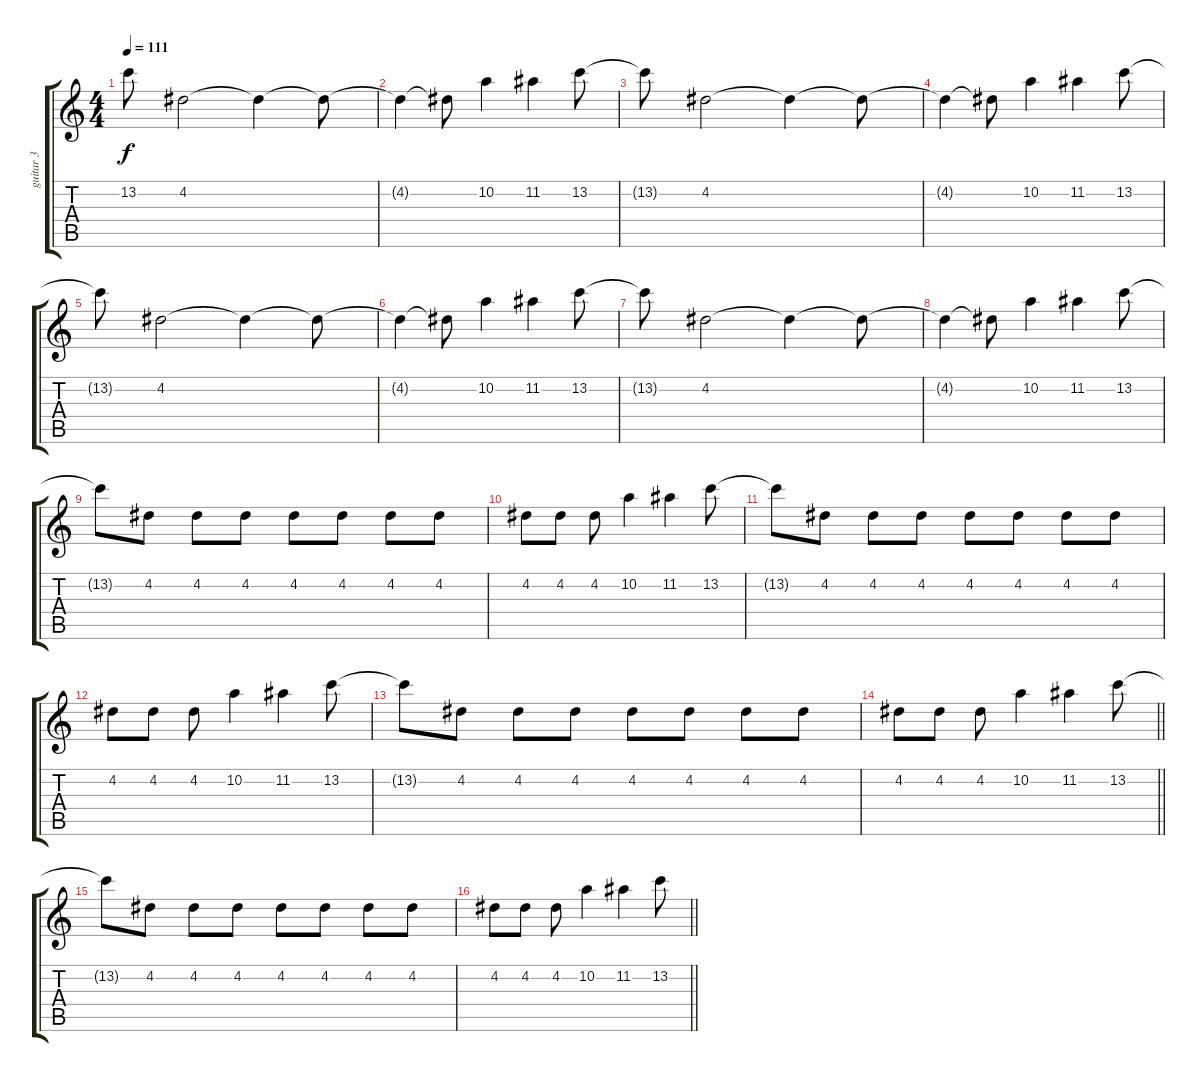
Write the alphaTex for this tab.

\track ("guitar 3" "guitar 3") {instrument electricguitarjazz}
\staff {score tabs}
\tuning (E4 B3 G3 D3 A2 C2) {hide}
\ts (4 4)
\tempo 111
\clef g2
\ks c
13.2{t}.8{dy f} 4.2.2 4.2{t}.4 4.2{t}.8 |
4.2{t}.4 4.2{t}.8 10.2.4 11.2.4 13.2.8 |
13.2{t}.8 4.2.2 4.2{t}.4 4.2{t}.8 |
4.2{t}.4 4.2{t}.8 10.2.4 11.2.4 13.2.8 |
13.2{t}.8 4.2.2 4.2{t}.4 4.2{t}.8 |
4.2{t}.4 4.2{t}.8 10.2.4 11.2.4 13.2.8 |
13.2{t}.8 4.2.2 4.2{t}.4 4.2{t}.8 |
4.2{t}.4 4.2{t}.8 10.2.4 11.2.4 13.2.8 |
13.2{t}.8 4.2.8 4.2.8 4.2.8 4.2.8 4.2.8 4.2.8 4.2.8 |
4.2.8 4.2.8 4.2.8 10.2.4 11.2.4 13.2.8 |
13.2{t}.8 4.2.8 4.2.8 4.2.8 4.2.8 4.2.8 4.2.8 4.2.8 |
4.2.8 4.2.8 4.2.8 10.2.4 11.2.4 13.2.8 |
13.2{t}.8 4.2.8 4.2.8 4.2.8 4.2.8 4.2.8 4.2.8 4.2.8 |
\barLineRight lightlight
4.2.8 4.2.8 4.2.8 10.2.4 11.2.4 13.2.8 |
13.2{t}.8 4.2.8 4.2.8 4.2.8 4.2.8 4.2.8 4.2.8 4.2.8 |
\barLineRight lightlight
4.2.8 4.2.8 4.2.8 10.2.4 11.2.4 13.2.8
